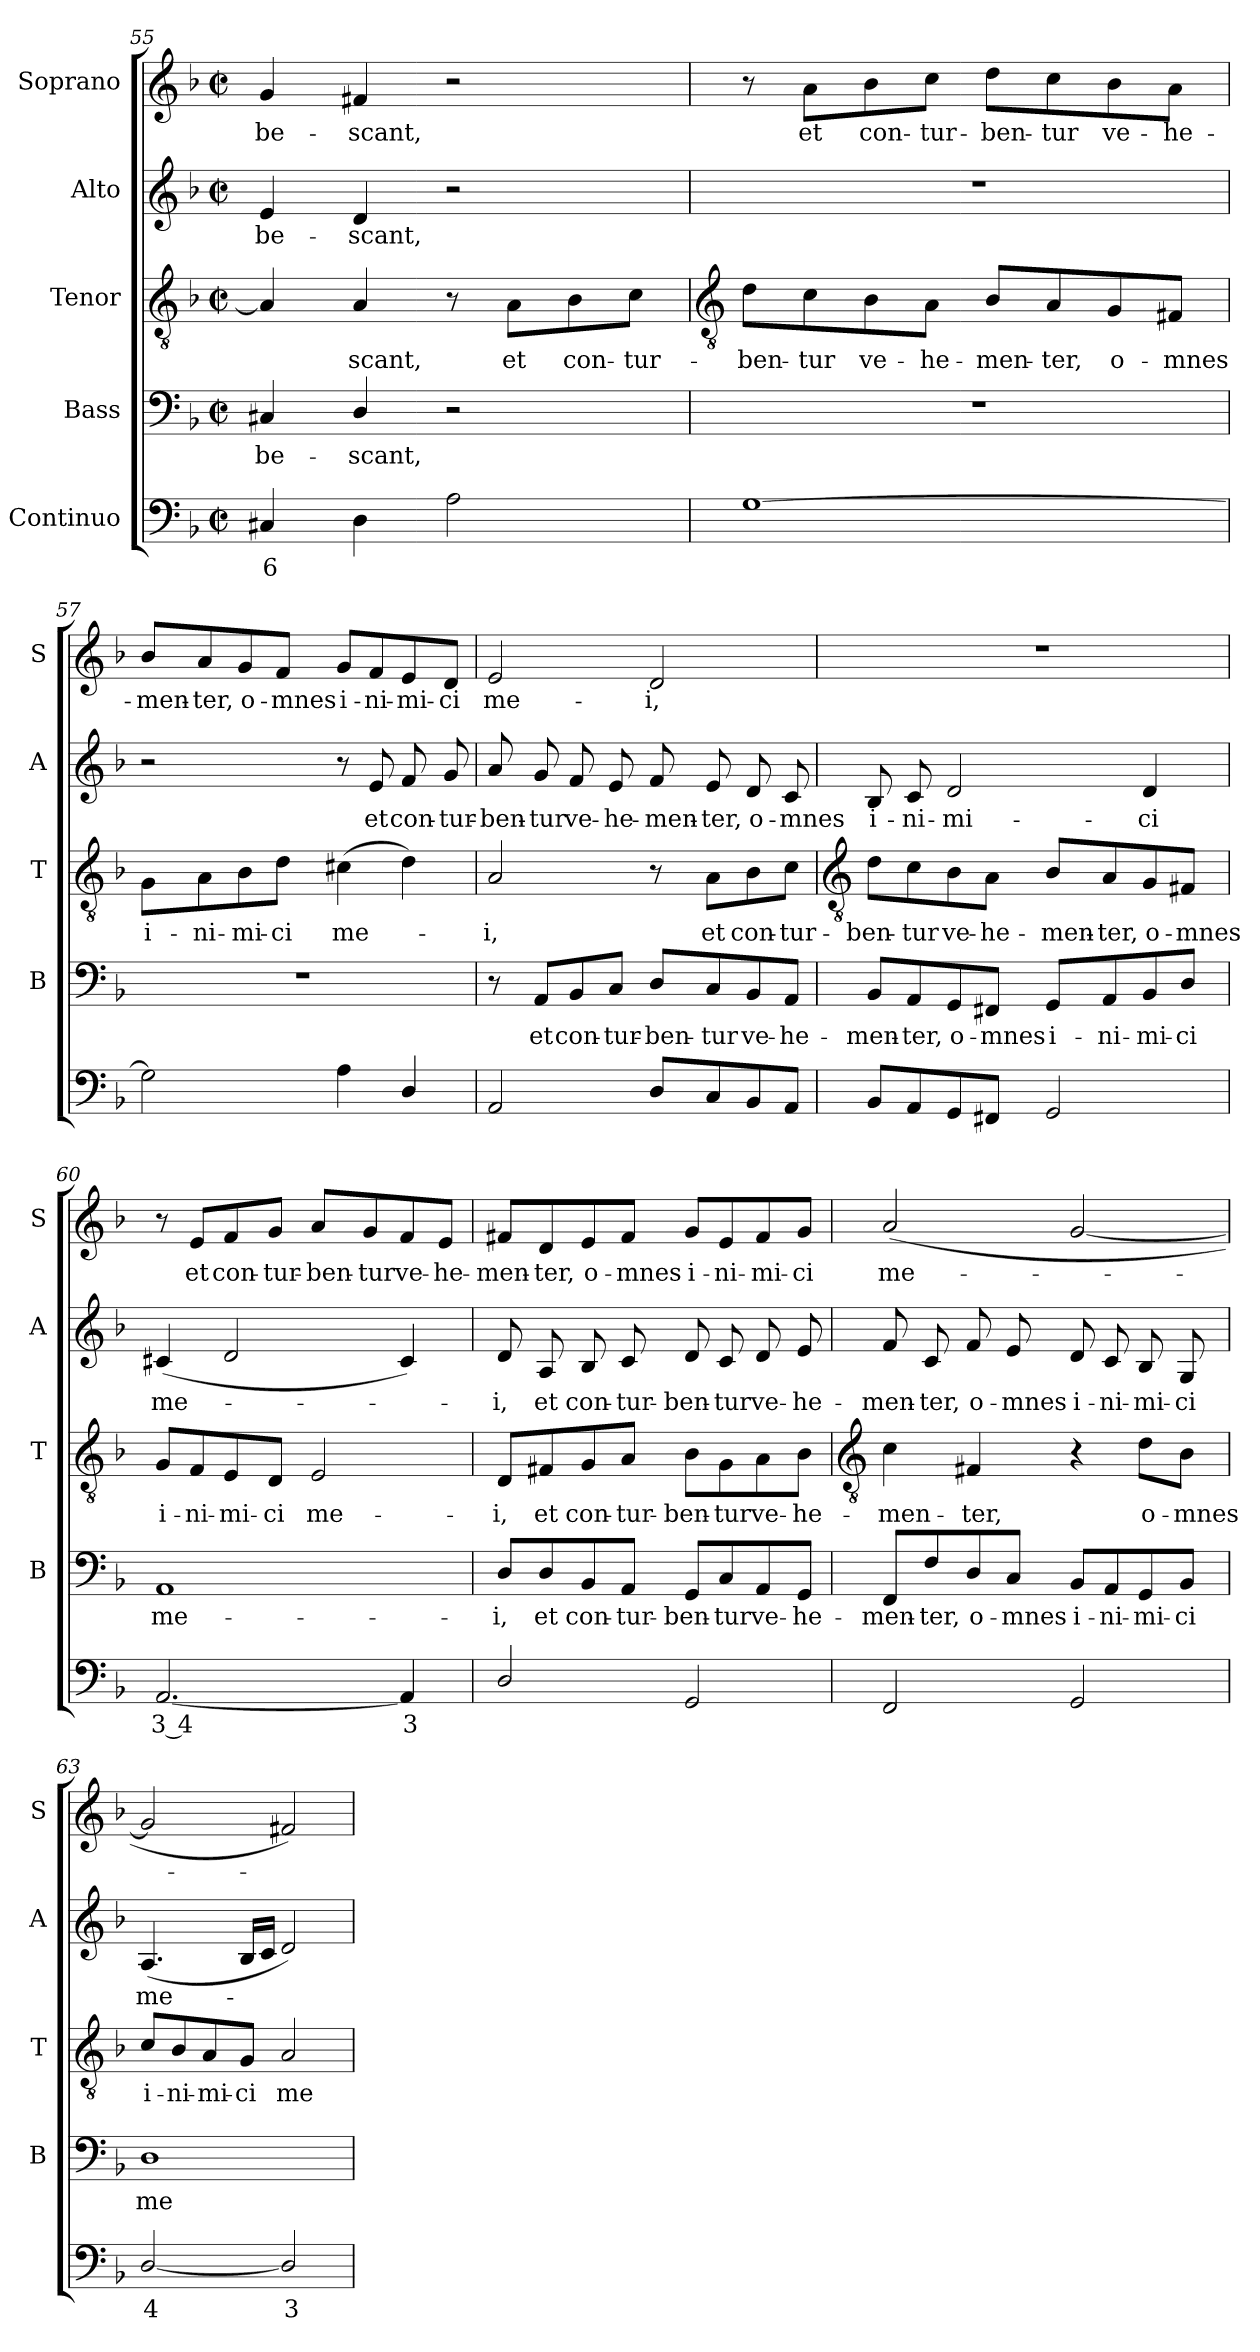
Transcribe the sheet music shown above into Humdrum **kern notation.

**kern	**text	**kern	**text	**kern	**text	**kern	**text	**kern	**text
*part5	*part5	*part4	*part4	*part3	*part3	*part2	*part2	*part1	*part1
*staff5	*staff5	*staff4	*staff4	*staff3	*staff3	*staff2	*staff2	*staff1	*staff1
*I"Continuo	*	*I"Bass	*	*I"Tenor	*	*I"Alto	*	*I"Soprano	*
*	*	*I'B	*	*I'T	*	*I'A	*	*I'S	*
*clefF4	*	*clefF4	*	*clefGv2	*	*clefG2	*	*clefG2	*
*k[b-]	*	*k[b-]	*	*k[b-]	*	*k[b-]	*	*k[b-]	*
*F:	*	*F:	*	*F:	*	*F:	*	*F:	*
*M2/2	*	*M2/2	*	*M2/2	*	*M2/2	*	*M2/2	*
*met(c|)	*	*met(c|)	*	*met(c|)	*	*met(c|)	*	*met(c|)	*
=55	=55	=55	=55	=55	=55	=55	=55	=55	=55
!	!LO:LY:b	!	!LO:LY:b	!	!	!	!LO:LY:b	!	!LO:LY:b
4C#X	6	4C#X	-be-	4A]	.	4e	-be-	4g	-be-
!	!	!	!LO:LY:b	!	!LO:LY:b	!	!LO:LY:b	!	!LO:LY:b
4D	.	4D/	-scant,	4A	scant,	4d	-scant,	4f#X	-scant,
2A	.	2r	.	8r	.	2r	.	2r	.
!	!	!	!	!	!LO:LY:b	!	!	!	!
.	.	.	.	8A\L	et	.	.	.	.
!	!	!	!	!	!LO:LY:b	!	!	!	!
.	.	.	.	8B-\	con-	.	.	.	.
!	!	!	!	!	!LO:LY:b	!	!	!	!
.	.	.	.	8c\J	-tur-	.	.	.	.
!!LO:LB:g=z
=56	=56	=56	=56	=56	=56	=56	=56	=56	=56
*	*	*	*	*clefGv2	*	*	*	*	*
!	!	!	!	!	!LO:LY:b	!	!	!	!
[1G	.	1r	.	8d\L	-ben-	1r	.	8r	.
!	!	!	!	!	!LO:LY:b	!	!	!	!LO:LY:b
.	.	.	.	8c\	-tur	.	.	8a\L	et
!	!	!	!	!	!LO:LY:b	!	!	!	!LO:LY:b
.	.	.	.	8B-\	ve-	.	.	8b-\	con-
!	!	!	!	!	!LO:LY:b	!	!	!	!LO:LY:b
.	.	.	.	8A\J	-he-	.	.	8cc\J	-tur-
!	!	!	!	!	!LO:LY:b	!	!	!	!LO:LY:b
.	.	.	.	8B-/L	-men-	.	.	8dd\L	-ben-
!	!	!	!	!	!LO:LY:b	!	!	!	!LO:LY:b
.	.	.	.	8A/	-ter,	.	.	8cc\	-tur
!	!	!	!	!	!LO:LY:b	!	!	!	!LO:LY:b
.	.	.	.	8G/	o-	.	.	8b-\	ve-
!	!	!	!	!	!LO:LY:b	!	!	!	!LO:LY:b
.	.	.	.	8F#X/J	-mnes	.	.	8a\J	-he-
=57	=57	=57	=57	=57	=57	=57	=57	=57	=57
!	!	!	!	!	!LO:LY:b	!	!	!	!LO:LY:b
2G]	.	1r	.	8G\L	i-	2r	.	8b-/L	-men-
!	!	!	!	!	!LO:LY:b	!	!	!	!LO:LY:b
.	.	.	.	8A\	-ni-	.	.	8a/	-ter,
!	!	!	!	!	!LO:LY:b	!	!	!	!LO:LY:b
.	.	.	.	8B-\	-mi-	.	.	8g/	o-
!	!	!	!	!	!LO:LY:b	!	!	!	!LO:LY:b
.	.	.	.	8d\J	-ci	.	.	8f/J	-mnes
!	!	!	!	!	!LO:LY:b	!	!	!	!LO:LY:b
4A	.	.	.	(>4c#X	me-	8r	.	8g/L	i-
!	!	!	!	!	!	!	!LO:LY:b	!	!LO:LY:b
.	.	.	.	.	.	8e	et	8f/	-ni-
!	!	!	!	!	!	!	!LO:LY:b	!	!LO:LY:b
4D/	.	.	.	4d)	.	8f	con-	8e/	-mi-
!	!	!	!	!	!	!	!LO:LY:b	!	!LO:LY:b
.	.	.	.	.	.	8g	-tur-	8d/J	-ci
=58	=58	=58	=58	=58	=58	=58	=58	=58	=58
!	!	!	!	!	!LO:LY:b	!	!LO:LY:b	!	!LO:LY:b
2AA	.	8r	.	2A	i,	8a	-ben-	2e	me-
!	!	!	!LO:LY:b	!	!	!	!LO:LY:b	!	!
.	.	8AA/L	et	.	.	8g	-tur	.	.
!	!	!	!LO:LY:b	!	!	!	!LO:LY:b	!	!
.	.	8BB-/	con-	.	.	8f	ve-	.	.
!	!	!	!LO:LY:b	!	!	!	!LO:LY:b	!	!
.	.	8C/J	-tur-	.	.	8e	-he-	.	.
!	!	!	!LO:LY:b	!	!	!	!LO:LY:b	!	!LO:LY:b
8DL	.	8D/L	-ben-	8r	.	8f	-men-	2d	-i,
!	!	!	!LO:LY:b	!	!LO:LY:b	!	!LO:LY:b	!	!
8C	.	8C/	-tur	8A\L	et	8e	-ter,	.	.
!	!	!	!LO:LY:b	!	!LO:LY:b	!	!LO:LY:b	!	!
8BB-	.	8BB-/	ve-	8B-\	con-	8d	o-	.	.
!	!	!	!LO:LY:b	!	!LO:LY:b	!	!LO:LY:b	!	!
8AAJ	.	8AA/J	-he-	8c\J	-tur-	8c	-mnes	.	.
!!LO:LB:g=z
=59	=59	=59	=59	=59	=59	=59	=59	=59	=59
*	*	*	*	*clefGv2	*	*	*	*	*
!	!	!	!LO:LY:b	!	!LO:LY:b	!	!LO:LY:b	!	!
8BB-L	.	8BB-/L	-men-	8d\L	-ben-	8B-	i-	1r	.
!	!	!	!LO:LY:b	!	!LO:LY:b	!	!LO:LY:b	!	!
8AA	.	8AA/	-ter,	8c\	-tur	8c	-ni-	.	.
!	!	!	!LO:LY:b	!	!LO:LY:b	!	!LO:LY:b	!	!
8GG	.	8GG/	o-	8B-\	ve-	2d	-mi-	.	.
!	!	!	!LO:LY:b	!	!LO:LY:b	!	!	!	!
8FF#XJ	.	8FF#X/J	-mnes	8A\J	-he-	.	.	.	.
!	!	!	!LO:LY:b	!	!LO:LY:b	!	!	!	!
2GG	.	8GG/L	i-	8B-/L	-men-	.	.	.	.
!	!	!	!LO:LY:b	!	!LO:LY:b	!	!	!	!
.	.	8AA/	-ni-	8A/	-ter,	.	.	.	.
!	!	!	!LO:LY:b	!	!LO:LY:b	!	!LO:LY:b	!	!
.	.	8BB-/	-mi-	8G/	o-	4d	-ci	.	.
!	!	!	!LO:LY:b	!	!LO:LY:b	!	!	!	!
.	.	8D/J	-ci	8F#X/J	-mnes	.	.	.	.
=60	=60	=60	=60	=60	=60	=60	=60	=60	=60
!	!LO:LY:b	!	!LO:LY:b	!	!LO:LY:b	!	!LO:LY:b	!	!
[2.AA	3 4	1AA	me-	8G/L	i-	(<4c#X	me-	8r	.
!	!	!	!	!	!LO:LY:b	!	!	!	!LO:LY:b
.	.	.	.	8F/	-ni-	.	.	8e/L	et
!	!	!	!	!	!LO:LY:b	!	!	!	!LO:LY:b
.	.	.	.	8E/	-mi-	2d	.	8f/	con-
!	!	!	!	!	!LO:LY:b	!	!	!	!LO:LY:b
.	.	.	.	8D/J	-ci	.	.	8g/J	-tur-
!	!	!	!	!	!LO:LY:b	!	!	!	!LO:LY:b
.	.	.	.	2E	me-	.	.	8a/L	-ben-
!	!	!	!	!	!	!	!	!	!LO:LY:b
.	.	.	.	.	.	.	.	8g/	-tur
!	!LO:LY:b	!	!	!	!	!	!	!	!LO:LY:b
4AA]	3	.	.	.	.	4c#)	.	8f/	ve-
!	!	!	!	!	!	!	!	!	!LO:LY:b
.	.	.	.	.	.	.	.	8e/J	-he-
=61	=61	=61	=61	=61	=61	=61	=61	=61	=61
!	!	!	!LO:LY:b	!	!LO:LY:b	!	!LO:LY:b	!	!LO:LY:b
2D/	.	8D/L	-i,	8D/L	-i,	8d	i,	8f#X/L	-men-
!	!	!	!LO:LY:b	!	!LO:LY:b	!	!LO:LY:b	!	!LO:LY:b
.	.	8D/	et	8F#X/	et	8A	et	8d/	-ter,
!	!	!	!LO:LY:b	!	!LO:LY:b	!	!LO:LY:b	!	!LO:LY:b
.	.	8BB-/	con-	8G/	con-	8B-	con-	8e/	o-
!	!	!	!LO:LY:b	!	!LO:LY:b	!	!LO:LY:b	!	!LO:LY:b
.	.	8AA/J	-tur-	8A/J	-tur-	8c	-tur-	8f#/J	-mnes
!	!	!	!LO:LY:b	!	!LO:LY:b	!	!LO:LY:b	!	!LO:LY:b
2GG	.	8GG/L	-ben-	8B-\L	-ben-	8d	-ben-	8g/L	i-
!	!	!	!LO:LY:b	!	!LO:LY:b	!	!LO:LY:b	!	!LO:LY:b
.	.	8C/	-tur	8G\	-tur	8c	-tur	8e/	-ni-
!	!	!	!LO:LY:b	!	!LO:LY:b	!	!LO:LY:b	!	!LO:LY:b
.	.	8AA/	ve-	8A\	ve-	8d	ve-	8f#/	-mi-
!	!	!	!LO:LY:b	!	!LO:LY:b	!	!LO:LY:b	!	!LO:LY:b
.	.	8GG/J	-he-	8B-\J	-he-	8e	-he-	8g/J	-ci
!!LO:LB:g=z
=62	=62	=62	=62	=62	=62	=62	=62	=62	=62
*	*	*	*	*clefGv2	*	*	*	*	*
!	!	!	!LO:LY:b	!	!LO:LY:b	!	!LO:LY:b	!	!LO:LY:b
2FF	.	8FF/L	-men-	4c	-men-	8f	-men-	(<2a	me-
!	!	!	!LO:LY:b	!	!	!	!LO:LY:b	!	!
.	.	8F/	-ter,	.	.	8c	-ter,	.	.
!	!	!	!LO:LY:b	!	!LO:LY:b	!	!LO:LY:b	!	!
.	.	8D/	o-	4F#X	-ter,	8f	o-	.	.
!	!	!	!LO:LY:b	!	!	!	!LO:LY:b	!	!
.	.	8C/J	-mnes	.	.	8e	-mnes	.	.
!	!	!	!LO:LY:b	!	!	!	!LO:LY:b	!	!
2GG	.	8BB-/L	i-	4r	.	8d	i-	[2g	.
!	!	!	!LO:LY:b	!	!	!	!LO:LY:b	!	!
.	.	8AA/	-ni-	.	.	8c	-ni-	.	.
!	!	!	!LO:LY:b	!	!LO:LY:b	!	!LO:LY:b	!	!
.	.	8GG/	-mi-	8d\L	o-	8B-	-mi-	.	.
!	!	!	!LO:LY:b	!	!LO:LY:b	!	!LO:LY:b	!	!
.	.	8BB-/J	-ci	8B-\J	-mnes	8G	-ci	.	.
=63	=63	=63	=63	=63	=63	=63	=63	=63	=63
!	!LO:LY:b	!	!LO:LY:b	!	!LO:LY:b	!	!LO:LY:b	!	!
[2D/	4	1D	me-	8c/L	i-	(<4.A	me-	2g]	.
!	!	!	!	!	!LO:LY:b	!	!	!	!
.	.	.	.	8B-/	-ni-	.	.	.	.
!	!	!	!	!	!LO:LY:b	!	!	!	!
.	.	.	.	8A/	-mi-	.	.	.	.
!	!	!	!	!	!LO:LY:b	!	!	!	!
.	.	.	.	8G/J	-ci	16B-LL	.	.	.
.	.	.	.	.	.	16cJJ	.	.	.
!	!LO:LY:b	!	!	!	!LO:LY:b	!	!	!	!
2D/]	3	.	.	2A	me-	2d)	.	2f#X)	.
=	=	=	=	=	=	=	=	=	=
*-	*-	*-	*-	*-	*-	*-	*-	*-	*-
